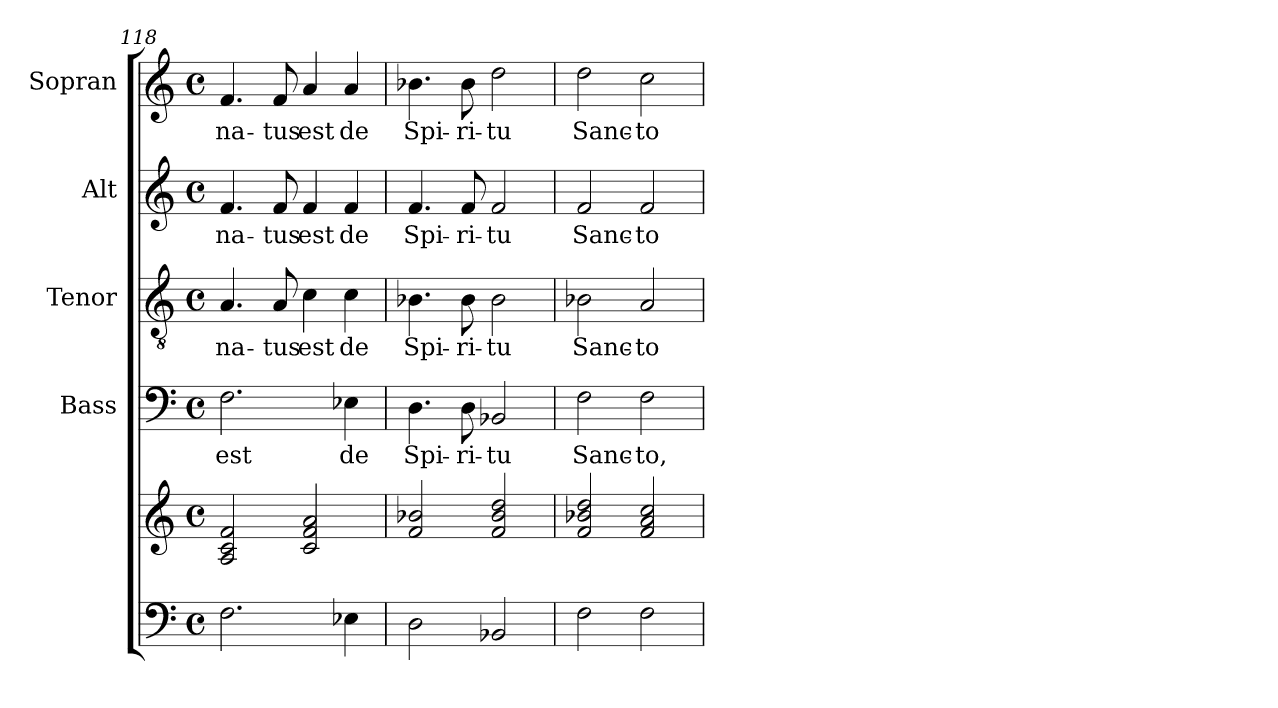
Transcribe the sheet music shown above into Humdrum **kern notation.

**kern	**kern	**kern	**text	**kern	**text	**kern	**text	**kern	**text
*part5	*part5	*part4	*part4	*part3	*part3	*part2	*part2	*part1	*part1
*staff6	*staff5	*staff4	*staff4	*staff3	*staff3	*staff2	*staff2	*staff1	*staff1
*	*	*I"Bass	*	*I"Tenor	*	*I"Alt	*	*I"Sopran	*
*	*	*I'B.	*	*I'T.	*	*I'A.	*	*I'S.	*
*clefF4	*clefG2	*clefF4	*	*clefGv2	*	*clefG2	*	*clefG2	*
*k[]	*k[]	*k[]	*	*k[]	*	*k[]	*	*k[]	*
*C:	*C:	*C:	*	*C:	*	*C:	*	*C:	*
*M4/4	*M4/4	*M4/4	*	*M4/4	*	*M4/4	*	*M4/4	*
*met(c)	*met(c)	*met(c)	*	*met(c)	*	*met(c)	*	*met(c)	*
=118	=118	=118	=118	=118	=118	=118	=118	=118	=118
!	!	!	!LO:LY:b	!	!LO:LY:b	!	!LO:LY:b	!	!LO:LY:b
2.F\	2A/ 2c/ 2f/	2.F\	est	4.A/	-na-	4.f/	-na-	4.f/	-na-
!	!	!	!	!	!LO:LY:b	!	!LO:LY:b	!	!LO:LY:b
.	.	.	.	8A/	-tus	8f/	-tus	8f/	-tus
!	!	!	!	!	!LO:LY:b	!	!LO:LY:b	!	!LO:LY:b
.	2c/ 2f/ 2a/	.	.	4c\	est	4f/	est	4a/	est
!	!	!	!LO:LY:b	!	!LO:LY:b	!	!LO:LY:b	!	!LO:LY:b
4E-X\	.	4E-X\	de	4c\	de	4f/	de	4a/	de
=119	=119	=119	=119	=119	=119	=119	=119	=119	=119
!	!	!	!LO:LY:b	!	!LO:LY:b	!	!LO:LY:b	!	!LO:LY:b
2D\	2f/ 2b-X/	4.D\	Spi-	4.B-X\	Spi-	4.f/	Spi-	4.b-X\	Spi-
!	!	!	!LO:LY:b	!	!LO:LY:b	!	!LO:LY:b	!	!LO:LY:b
.	.	8D\	-ri-	8B-\	-ri-	8f/	-ri-	8b-\	-ri-
!	!	!	!LO:LY:b	!	!LO:LY:b	!	!LO:LY:b	!	!LO:LY:b
2BB-X/	2f/ 2b-/ 2dd/	2BB-X/	-tu	2B-\	-tu	2f/	-tu	2dd\	-tu
=120	=120	=120	=120	=120	=120	=120	=120	=120	=120
!	!	!	!LO:LY:b	!	!LO:LY:b	!	!LO:LY:b	!	!LO:LY:b
2F\	2f/ 2b-X/ 2dd/	2F\	Sanc-	2B-X\	Sanc-	2f/	Sanc-	2dd\	Sanc-
!	!	!	!LO:LY:b	!	!LO:LY:b	!	!LO:LY:b	!	!LO:LY:b
2F\	2f/ 2a/ 2cc/	2F\	-to,	2A/	-to	2f/	-to	2cc\	-to
=	=	=	=	=	=	=	=	=	=
*-	*-	*-	*-	*-	*-	*-	*-	*-	*-
